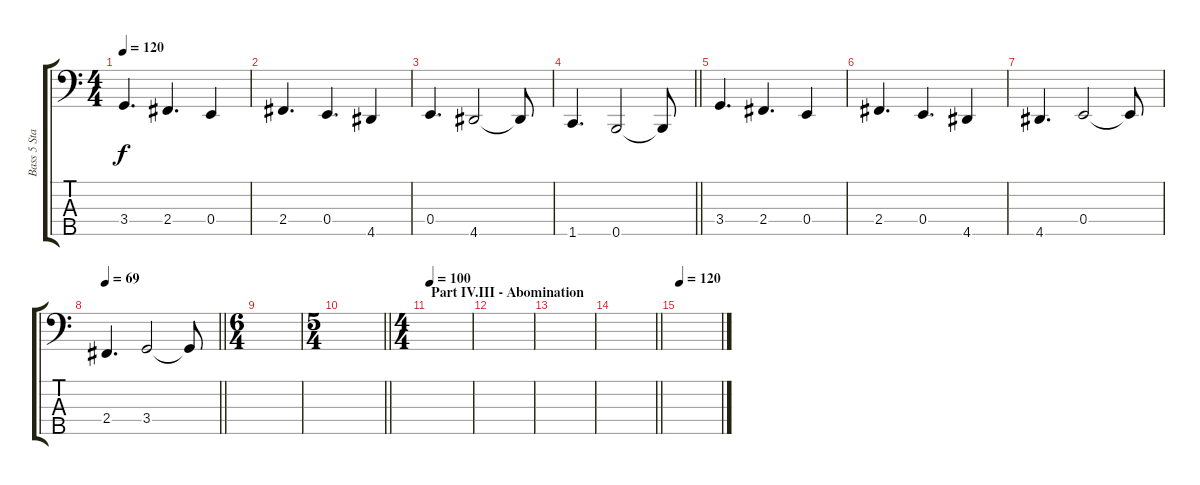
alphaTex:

\track ("Bass 5 Standard" "Bass 5 Sta") {instrument electricbassfinger}
\staff {score tabs}
\tuning (G2 D2 A1 E1 B0) {hide}
\ts (4 4)
\tempo 120
\clef f4
\ks c
3.4.4{d dy f} 2.4.4{d} 0.4.4 |
2.4.4{d} 0.4.4{d} 4.5.4 |
0.4.4{d} 4.5.2 4.5{t}.8 |
\barLineRight lightlight
1.5.4{d} 0.5.2 0.5{t}.8 |
3.4.4{d} 2.4.4{d} 0.4.4 |
2.4.4{d} 0.4.4{d} 4.5.4 |
4.5.4{d} 0.4.2 0.4{t}.8 |
\tempo 69
\barLineRight lightlight
2.4.4{d} 3.4.2 3.4{t}.8 |
\ts (6 4)
|
\ts (5 4)
\barLineRight lightlight
|
\ts (4 4)
\section ("" "Part IV.III - Abomination")
\tempo 100
|
|
|
\barLineRight lightlight
|
\tempo 120
